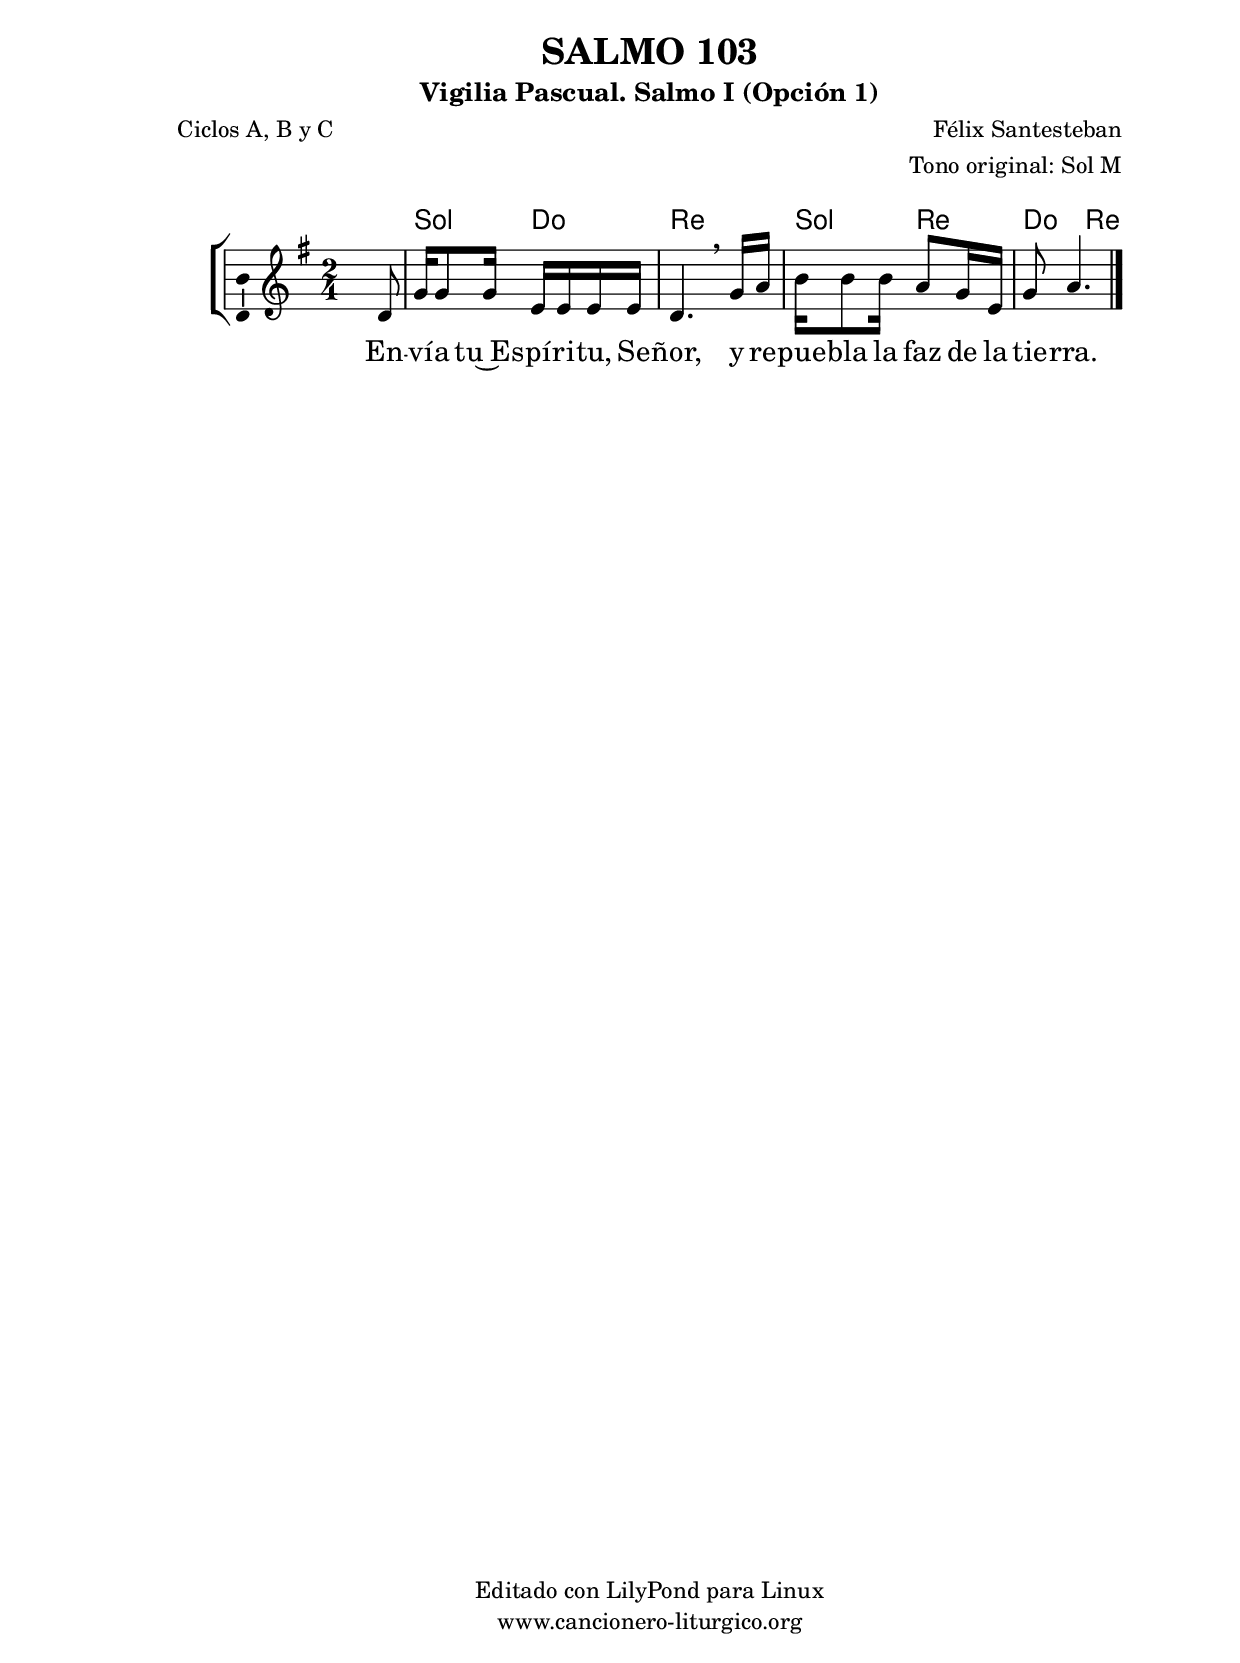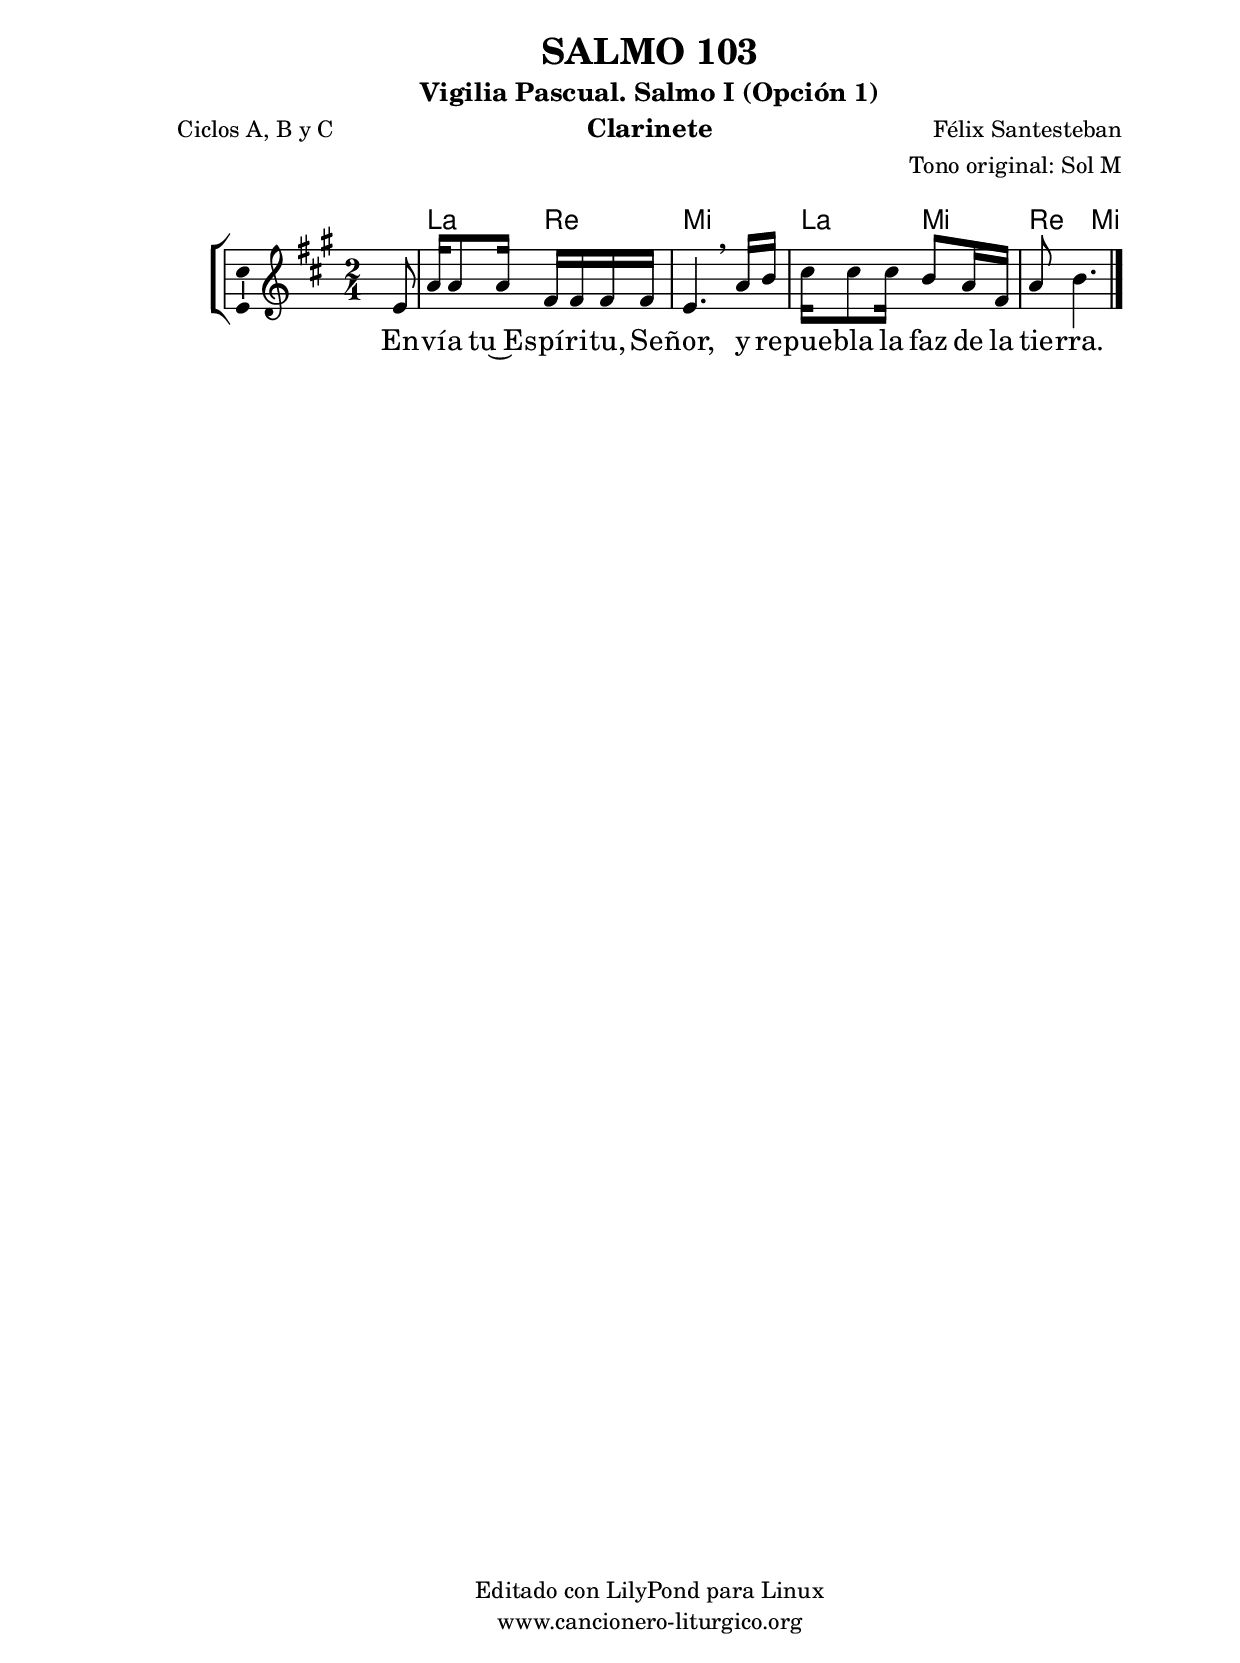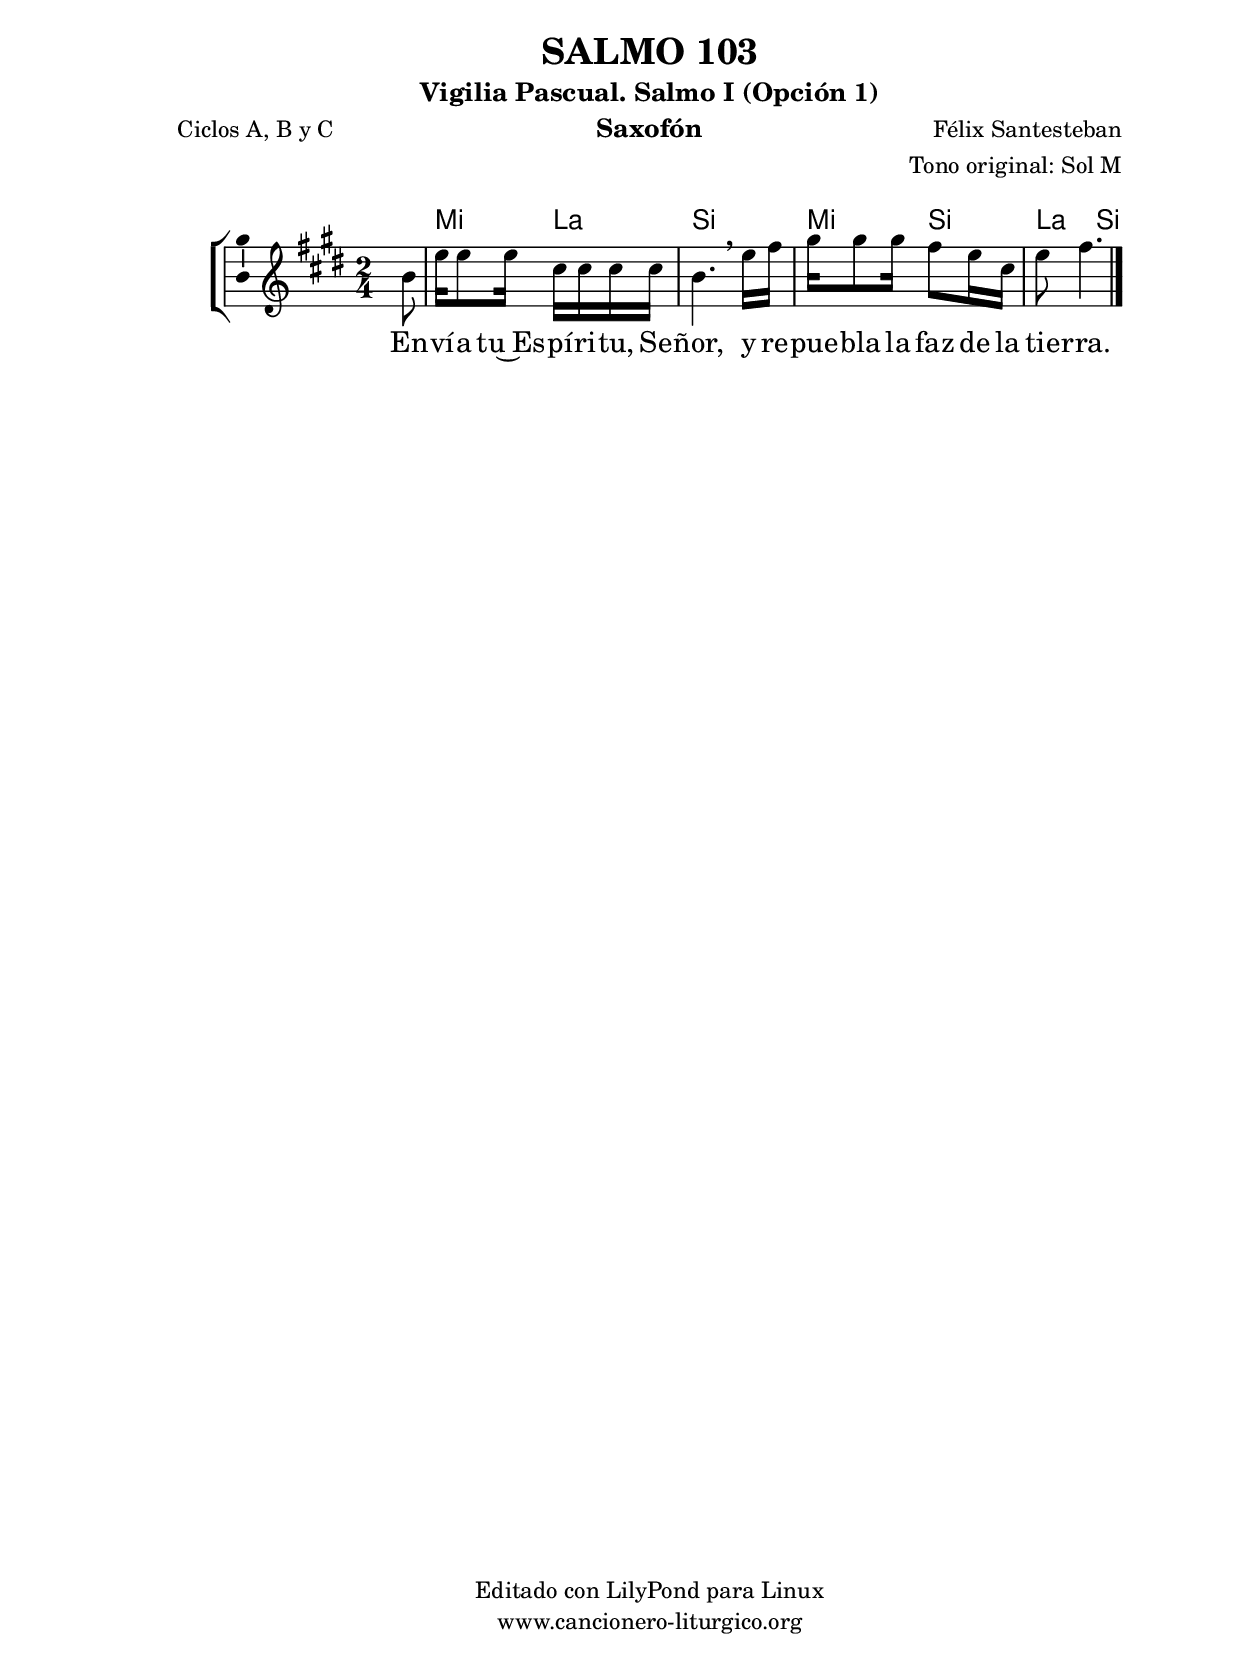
%
%para convertir .midi en .wav:
%timidity filename.midi -Ow -o finename.wav
%
%
%Para convertir de .wav a .mp3:
%lame -h -m j filename.wav
%
%
%para escuchar el midi:
%timidity nombrefichero.midi
%


%versión de lilypond para la que se ha escrito esta partitura:
\version "2.16.0"

	%Tamaño papel
	#(set-default-paper-size "a4")
	%Tamaño partitura
	#(set-global-staff-size 20)
	%No responde al pulsar sobre una nota
	#(ly:set-option 'point-and-click #f)

%parámetros del encabezamiento:
\header {
	title = "SALMO 103"
	subtitle = "Vigilia Pascual. Salmo I (Opción 1)"
	composer = "Félix Santesteban"
	poet = "Ciclos A, B y C"
	meter = ""
	arranger = "Tono original: Sol M"
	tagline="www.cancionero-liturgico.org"
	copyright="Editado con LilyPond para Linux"
	}

%parámetros asociados al papel:
\paper  {
	oddHeaderMarkup = \markup {\fill-line { \on-the-fly #not-first-page \fromproperty #'header:title \on-the-fly #not-first-page \fromproperty #'header:composer }}
	evenHeaderMarkup = \markup {\fill-line { \fromproperty #'header:composer \fromproperty #'header:title }}
	#(set-paper-size "a4")
	print-page-number = ##f
	first-page-number = 1
	print-first-page-number = ##f
%	head-separation = 3.0 \cm
	top-margin = 2.0 \cm
	bottom-margin = 0.5\cm
%%%	bottom-margin = -1.0\cm
	left-margin = 3.0 \cm
	line-width = 16.0 \cm 
	indent = 8\mm
	interscoreline = 2.\mm
	between-system-space = 15\mm
%	para que las partituras no llenen la hoja:
	ragged-bottom = ##t
%	idem para la última hoja:
	ragged-last-bottom = ##f
%	para que las partituras llenen el ancho del papel:
	ragged-last = ##f
	after-title-space = 2.5 \cm
%page-count=1
%system-count=8

	%Flexible Vertical Spacing
%	markup-markup-spacing =
%	#'((basic-distance . 15) (minimum-distance . 15) (padding . 3))
	markup-system-spacing =
	#'((basic-distance . 15) (minimum-distance . 15) (padding . 3))
	system-system-spacing =
	#'((basic-distance . 15) (minimum-distance . 15) (padding . 3))
	score-system-spacing =
	#'((basic-distance . 15) (minimum-distance . 15) (padding . 5))
%	top-system-spacing = % header
%	#'((basic-distance . 8) (minimum-distance . 0) (padding . 3))
%	top-markup-spacing =
%	#'((basic-distance . 20) (minimum-distance . 20) (padding . 3))
	last-bottom-spacing = % footer
	#'((basic-distance . 5) (minimum-distance . 5) (padding . 3))
%	score-markup-spacing =
%	#'((basic-distance . 16) (minimum-distance . 13) (padding . 3))

	}


%parámetros que afectan a toda la partitura:
global =  {
	%clave de sol (G):
	\clef G
	%armadura:
%	\transpose f g
	\key g \major
	\tempo 8=100
	\set Score.tempoHideNote = ##t
	}


acordes = {
	\italianChords
	\chordmode {
%	\transpose f g
{

s2
g4 c d s g d c d

	}
	}
}

melodia = 
%	\transpose f g
{
	\relative c'{

\time 2/4
s4 s8 d8
g16 g8 g16 e e e e
d4. \breathe g16 a
b16 b8 b16 a8 g16 e
g8 a4.

	\bar "|."
	}
	}


texto = \lyricmode {
En -- ví -- a tu~Es -- pí -- ri -- tu, Se -- ñor,
y re -- pue -- bla la faz de la tie -- rra.
	}


acordesStaff = \context ChordNames = acordesStaff <<
	\set chordChanges = ##t
	\acordes
	>>


vozStaff = \context Voice = vozStaff
\with {\consists "Ambitus_engraver"}
<<
%	\set Staff.instrumentName = ""
%	\set Staff.shortInstrumentName = ""
%	\set Staff.midiInstrument = #"clarinet"
%	\set Staff.midiInstrument = #"cello"
%	\set Staff.midiInstrument = #"flute"
	\set Staff.midiInstrument = #"electric guitar (jazz)"
%	\set Staff.midiInstrument = #"english horn"
%	\set Staff.midiInstrument = #"violin"
%	\set Staff.midiInstrument = #"glockenspiel"
	\set Staff.midiMinimumVolume = #0.7
	\set Staff.midiMaximumVolume = #0.9
	\global
	\melodia
	>>


textoStaff = \context Lyrics = textoStaff <<
	\lyricsto vozStaff \texto
	>>

\book {
	\score {
		\context ChoirStaff {
			\override StaffGroup.SystemStartBracket #'collapse-height = #1
			\override Score.SystemStartBar #'collapse-height = #1
			<<
			\acordesStaff
			\vozStaff
			\textoStaff
			>>
			}
		\layout {
	    		\context {
				\Lyrics
				\override LyricText #'font-size = #2
				}
	   		 \context {
				\Score
				%fontSize = #3
				\override StaffSymbol #'staff-space = #(magstep +3)
				%\override Beam #'thickness = #0.55
				%\override SpacingSpanner #'spacing-increment = #1.0
				%\override Slur #'height-limit = #1.5
				}
			}
		}
	\score {
		\unfoldRepeats
		\context ChoirStaff {
			<<
			\acordesStaff
			\vozStaff
			>>
			}
		\midi {
	  		\context {
	  			\Score
				tempoWholesPerMinute = #(ly:make-moment 70 4)
				}
			}
		}
	}

%Partitura para clarinete
#(define output-suffix "C")
\book {
	\header{
		instrument = "Clarinete"
		}
	\score {
		\context ChoirStaff {
			\override StaffGroup.SystemStartBracket #'collapse-height = #1
			\override Score.SystemStartBar #'collapse-height = #1
\transpose c d
			<<
			\acordesStaff
			\vozStaff
			\textoStaff
			>>
			}
		\layout {
	    		\context {
				\Lyrics
				\override LyricText #'font-size = #2
				}
	   		 \context {
				\Score
				%fontSize = #3
				\override StaffSymbol #'staff-space = #(magstep +3)
				%\override Beam #'thickness = #0.55
				%\override SpacingSpanner #'spacing-increment = #1.0
				%\override Slur #'height-limit = #1.5
				}
			}
		}
	}

%Partitura para saxofón
#(define output-suffix "S")
\book {
	\header{
		instrument = "Saxofón"
		}
	\score {
		\context ChoirStaff {
			\override StaffGroup.SystemStartBracket #'collapse-height = #1
			\override Score.SystemStartBar #'collapse-height = #1
\transpose c a
			<<
			\acordesStaff
			\vozStaff
			\textoStaff
			>>
			}
		\layout {
	    		\context {
				\Lyrics
				\override LyricText #'font-size = #2
				}
	   		 \context {
				\Score
				%fontSize = #3
				\override StaffSymbol #'staff-space = #(magstep +3)
				%\override Beam #'thickness = #0.55
				%\override SpacingSpanner #'spacing-increment = #1.0
				%\override Slur #'height-limit = #1.5
				}
			}
		}
	}

